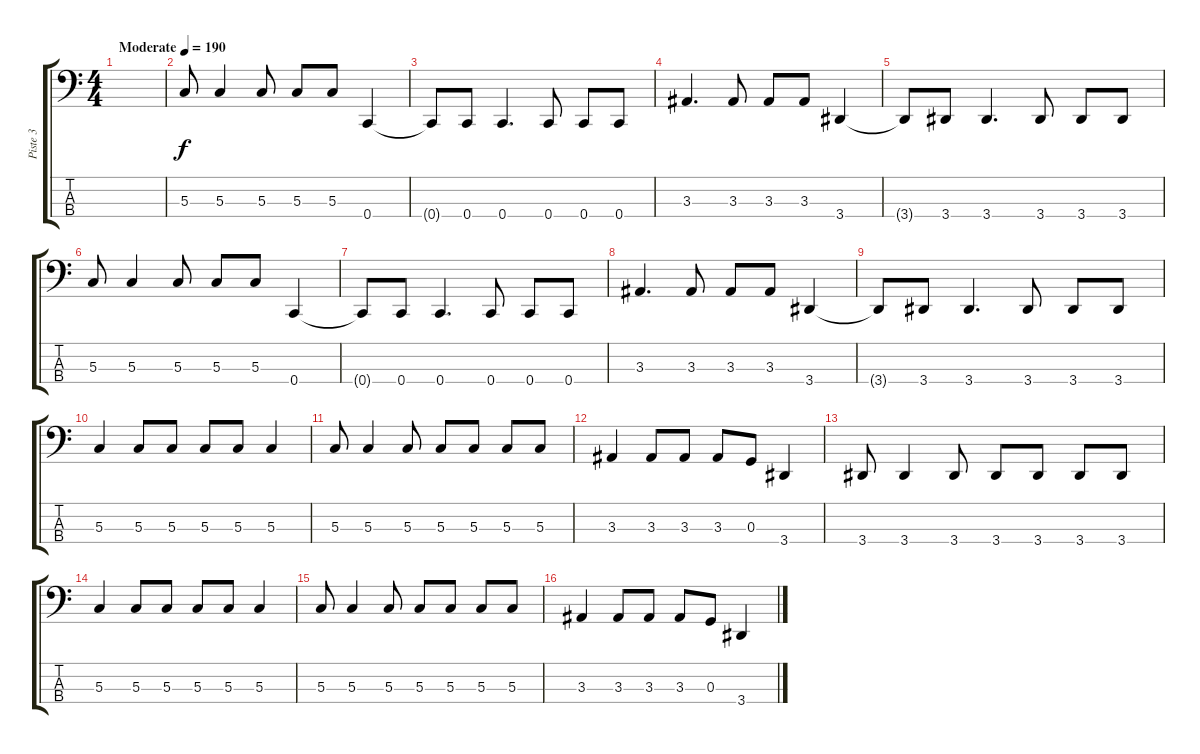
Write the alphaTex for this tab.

\track ("Piste 3" "Piste 3") {instrument electricbassfinger}
\staff {score tabs}
\tuning (F2 C2 G1 C1) {hide}
\ts (4 4)
\tempo (190 "Moderate")
\clef f4
\ks c
|
5.3.8 5.3.4 5.3.8 5.3.8 5.3.8 0.4.4 |
0.4{t}.8 0.4.8 0.4.4{d} 0.4.8 0.4.8 0.4.8 |
3.3.4{d} 3.3.8 3.3.8 3.3.8 3.4.4 |
3.4{t}.8 3.4.8 3.4.4{d} 3.4.8 3.4.8 3.4.8 |
5.3.8 5.3.4 5.3.8 5.3.8 5.3.8 0.4.4 |
0.4{t}.8 0.4.8 0.4.4{d} 0.4.8 0.4.8 0.4.8 |
3.3.4{d} 3.3.8 3.3.8 3.3.8 3.4.4 |
3.4{t}.8 3.4.8 3.4.4{d} 3.4.8 3.4.8 3.4.8 |
5.3.4 5.3.8 5.3.8 5.3.8 5.3.8 5.3.4 |
5.3.8 5.3.4 5.3.8 5.3.8 5.3.8 5.3.8 5.3.8 |
3.3.4 3.3.8 3.3.8 3.3.8 0.3.8 3.4.4 |
3.4.8 3.4.4 3.4.8 3.4.8 3.4.8 3.4.8 3.4.8 |
5.3.4 5.3.8 5.3.8 5.3.8 5.3.8 5.3.4 |
5.3.8 5.3.4 5.3.8 5.3.8 5.3.8 5.3.8 5.3.8 |
3.3.4 3.3.8 3.3.8 3.3.8 0.3.8 3.4.4
